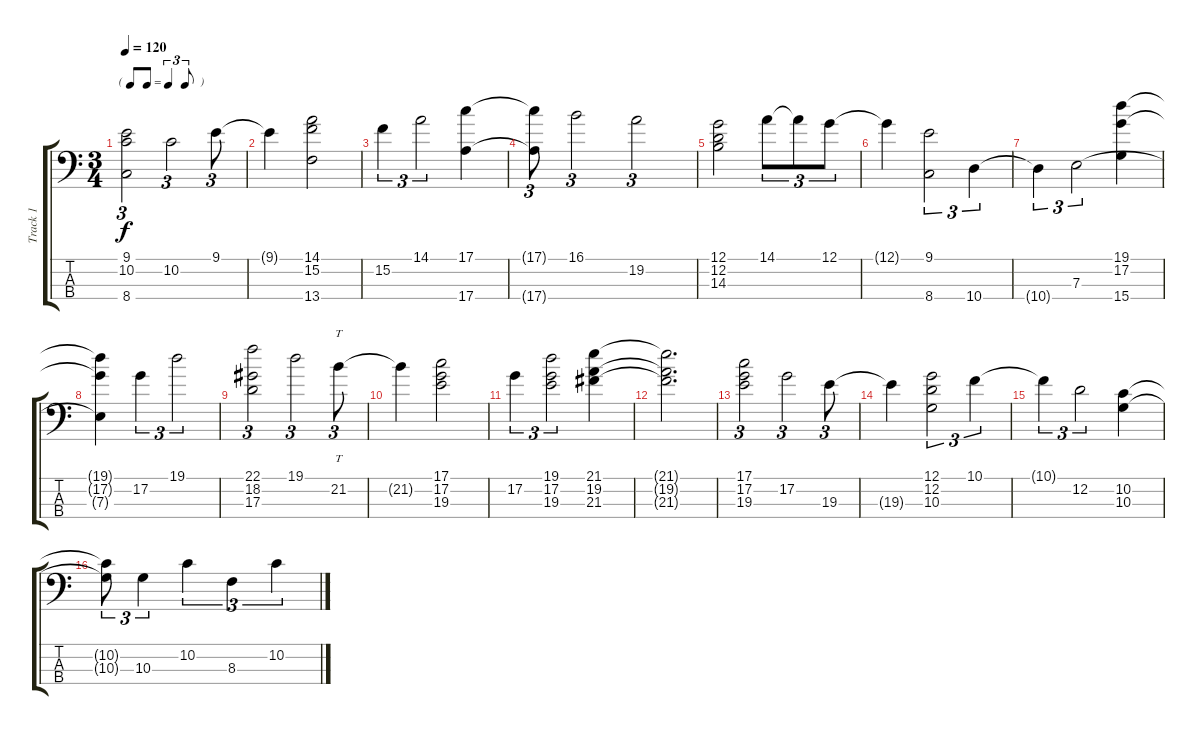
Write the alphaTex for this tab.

\track ("Track 1" "Track 1") {instrument electricbassfinger}
\staff {score tabs}
\tuning (G2 D2 A1 E1) {hide}
\ts (3 4)
\tf triplet8th
\tempo 120
\clef f4
\ks c
(9.1 10.2 8.4).2{tu (3 2) dy f} 10.2.2{tu (3 2)} 9.1.8{tu (3 2)} |
9.1{t}.4 (14.1 15.2 13.4).2 |
15.2.4{tu (3 2)} 14.1.2{tu (3 2)} (17.1 17.4).4 |
(17.1{t} 17.4{t}).8{tu (3 2)} 16.1.2{tu (3 2)} 19.2.2{tu (3 2)} |
(12.1 12.2 14.3).2 14.1.8{tu (3 2)} 14.1{t}.8{tu (3 2)} 12.1.8{tu (3 2)} |
12.1{t}.4 (9.1 8.4).2{tu (3 2)} 10.4.4{tu (3 2)} |
10.4{t}.4{tu (3 2)} 7.3.2{tu (3 2)} (19.1 17.2 15.4).4 |
(19.1{t} 17.2{t} 7.3{t}).4 17.2.4{tu (3 2)} 19.1.2{tu (3 2)} |
(22.1 18.2 17.3).2{tu (3 2)} 19.1.2{tu (3 2)} 21.2.8{tt tu (3 2)} |
21.2{t}.4 (17.1 17.2 19.3).2 |
17.2.4{tu (3 2)} (19.1 17.2 19.3).2{tu (3 2)} (21.1 19.2 21.3).4 |
(21.1{t} 19.2{t} 21.3{t}).2{d} |
(17.1 17.2 19.3).2{tu (3 2)} 17.2.2{tu (3 2)} 19.3.8{tu (3 2)} |
19.3{t}.4 (12.1 12.2 10.3).2{tu (3 2)} 10.1.4{tu (3 2)} |
10.1{t}.4{tu (3 2)} 12.2.2{tu (3 2)} (10.2 10.3).4 |
(10.2{t} 10.3{t}).8{tu (3 2)} 10.3.4{tu (3 2)} 10.2.4{tu (3 2)} 8.3.4{tu (3 2)} 10.2.4{tu (3 2)}
